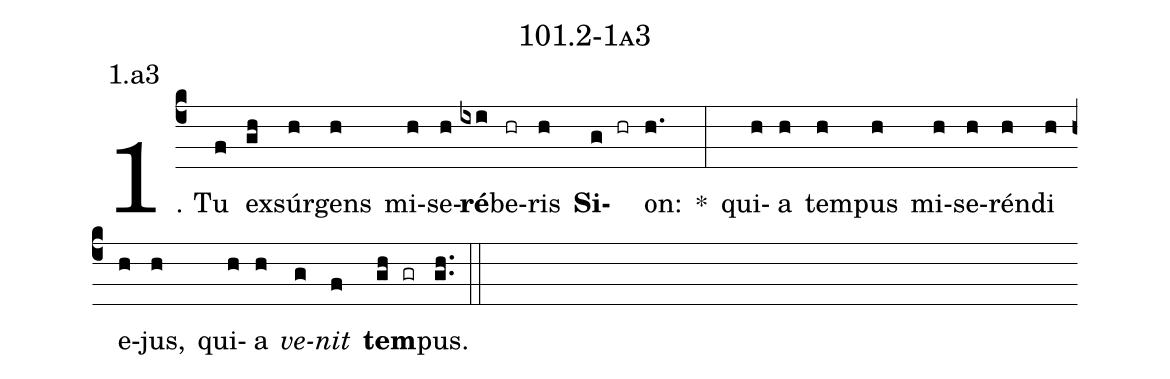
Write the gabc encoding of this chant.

name: 101.2-1a3;
annotation: 1.a3;
%%
(c4)1. Tu(f) ex(gh)súr(h)gens(h) mi(h)se(h)<b>ré</b>(ixi)be(hr)ris(h) <b>Si</b>(g hr)on:(h.) *(:) qui(h)a(h) tem(h)pus(h) mi(h)se(h)rén(h)di(h) e(h)jus,(h) qui(h)a(h) <i>ve</i>(g)<i>nit</i>(f) <b>tem</b>(gh gr)pus.(gh..) (::)


%E(h) u(h) o(g) u(f) a(gh) e.(gh..) (::)
